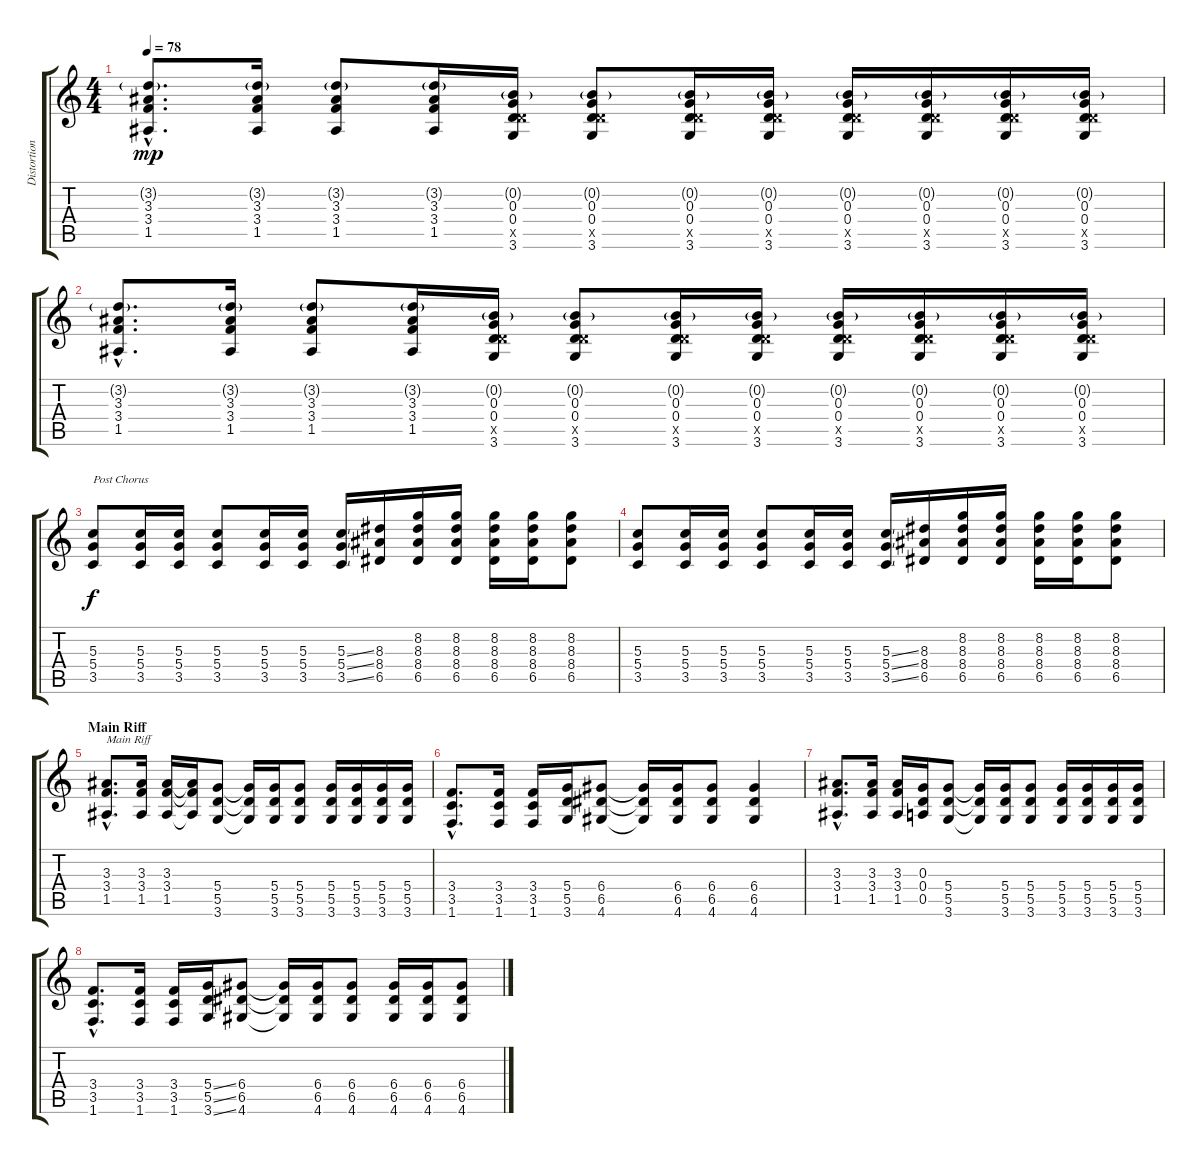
\track ("Distortion Guitar" "Distortion") {instrument overdrivenguitar}
\staff {score tabs}
\tuning (E4 B3 G3 D3 A2 E2) {hide}
\ts (4 4)
\tempo 78
\clef g2
\ks c
(3.2{g hac} 3.3{hac} 3.4{hac} 1.5{hac}).8{d dy mp} (3.2{g} 3.3 3.4 1.5).16 (3.2{g} 3.3 3.4 1.5).8 (3.2{g} 3.3 3.4 1.5).16 (0.2{g} 0.3 0.4 5.5{x} 3.6).16 (0.2{g} 0.3 0.4 5.5{x} 3.6).8 (0.2{g} 0.3 0.4 5.5{x} 3.6).16 (0.2{g} 0.3 0.4 5.5{x} 3.6).16 (0.2{g} 0.3 0.4 5.5{x} 3.6).16 (0.2{g} 0.3 0.4 5.5{x} 3.6).16 (0.2{g} 0.3 0.4 5.5{x} 3.6).16 (0.2{g} 0.3 0.4 5.5{x} 3.6).16 |
(3.2{g hac} 3.3{hac} 3.4{hac} 1.5{hac}).8{d} (3.2{g} 3.3 3.4 1.5).16 (3.2{g} 3.3 3.4 1.5).8 (3.2{g} 3.3 3.4 1.5).16 (0.2{g} 0.3 0.4 5.5{x} 3.6).16 (0.2{g} 0.3 0.4 5.5{x} 3.6).8 (0.2{g} 0.3 0.4 5.5{x} 3.6).16 (0.2{g} 0.3 0.4 5.5{x} 3.6).16 (0.2{g} 0.3 0.4 5.5{x} 3.6).16 (0.2{g} 0.3 0.4 5.5{x} 3.6).16 (0.2{g} 0.3 0.4 5.5{x} 3.6).16 (0.2{g} 0.3 0.4 5.5{x} 3.6).16 |
(5.3 5.4 3.5).8{txt "Post Chorus" dy f} (5.3 5.4 3.5).16 (5.3 5.4 3.5).16 (5.3 5.4 3.5).8 (5.3 5.4 3.5).16 (5.3 5.4 3.5).16 (5.3{ss} 5.4{ss} 3.5{ss}).16 (8.3 8.4 6.5).16 (8.2 8.3 8.4 6.5).16 (8.2 8.3 8.4 6.5).16 (8.2 8.3 8.4 6.5).16 (8.2 8.3 8.4 6.5).16 (8.2 8.3 8.4 6.5).8 |
(5.3 5.4 3.5).8 (5.3 5.4 3.5).16 (5.3 5.4 3.5).16 (5.3 5.4 3.5).8 (5.3 5.4 3.5).16 (5.3 5.4 3.5).16 (5.3{ss} 5.4{ss} 3.5{ss}).16 (8.3 8.4 6.5).16 (8.2 8.3 8.4 6.5).16 (8.2 8.3 8.4 6.5).16 (8.2 8.3 8.4 6.5).16 (8.2 8.3 8.4 6.5).16 (8.2 8.3 8.4 6.5).8 |
\section ("" "Main Riff")
(3.3{hac} 3.4{hac} 1.5{hac}).8{d txt "Main Riff"} (3.3 3.4 1.5).16 (3.3 3.4 1.5).16 (3.3{t} 3.4{t} 1.5{t}).16 (5.4 5.5 3.6).8 (5.4{t} 5.5{t} 3.6{t}).16 (5.4 5.5 3.6).16 (5.4 5.5 3.6).8 (5.4 5.5 3.6).16 (5.4 5.5 3.6).16 (5.4 5.5 3.6).16 (5.4 5.5 3.6).16 |
(3.4{hac} 3.5{hac} 1.6{hac}).8{d} (3.4 3.5 1.6).16 (3.4 3.5 1.6).16 (5.4 5.5 3.6).16 (6.4 6.5 4.6).8 (6.4{t} 6.5{t} 4.6{t}).16 (6.4 6.5 4.6).16 (6.4 6.5 4.6).8 (6.4 6.5 4.6).4 |
(3.3{hac} 3.4{hac} 1.5{hac}).8{d} (3.3 3.4 1.5).16 (3.3 3.4 1.5).16 (0.3 0.4 0.5).16 (5.4 5.5 3.6).8 (5.4{t} 5.5{t} 3.6{t}).16 (5.4 5.5 3.6).16 (5.4 5.5 3.6).8 (5.4 5.5 3.6).16 (5.4 5.5 3.6).16 (5.4 5.5 3.6).16 (5.4 5.5 3.6).16 |
(3.4{hac} 3.5{hac} 1.6{hac}).8{d} (3.4 3.5 1.6).16 (3.4 3.5 1.6).16 (5.4{ss} 5.5{ss} 3.6{ss}).16 (6.4 6.5 4.6).8 (6.4{t} 6.5{t} 4.6{t}).16 (6.4 6.5 4.6).16 (6.4 6.5 4.6).8 (6.4 6.5 4.6).16 (6.4 6.5 4.6).16 (6.4 6.5 4.6).8
